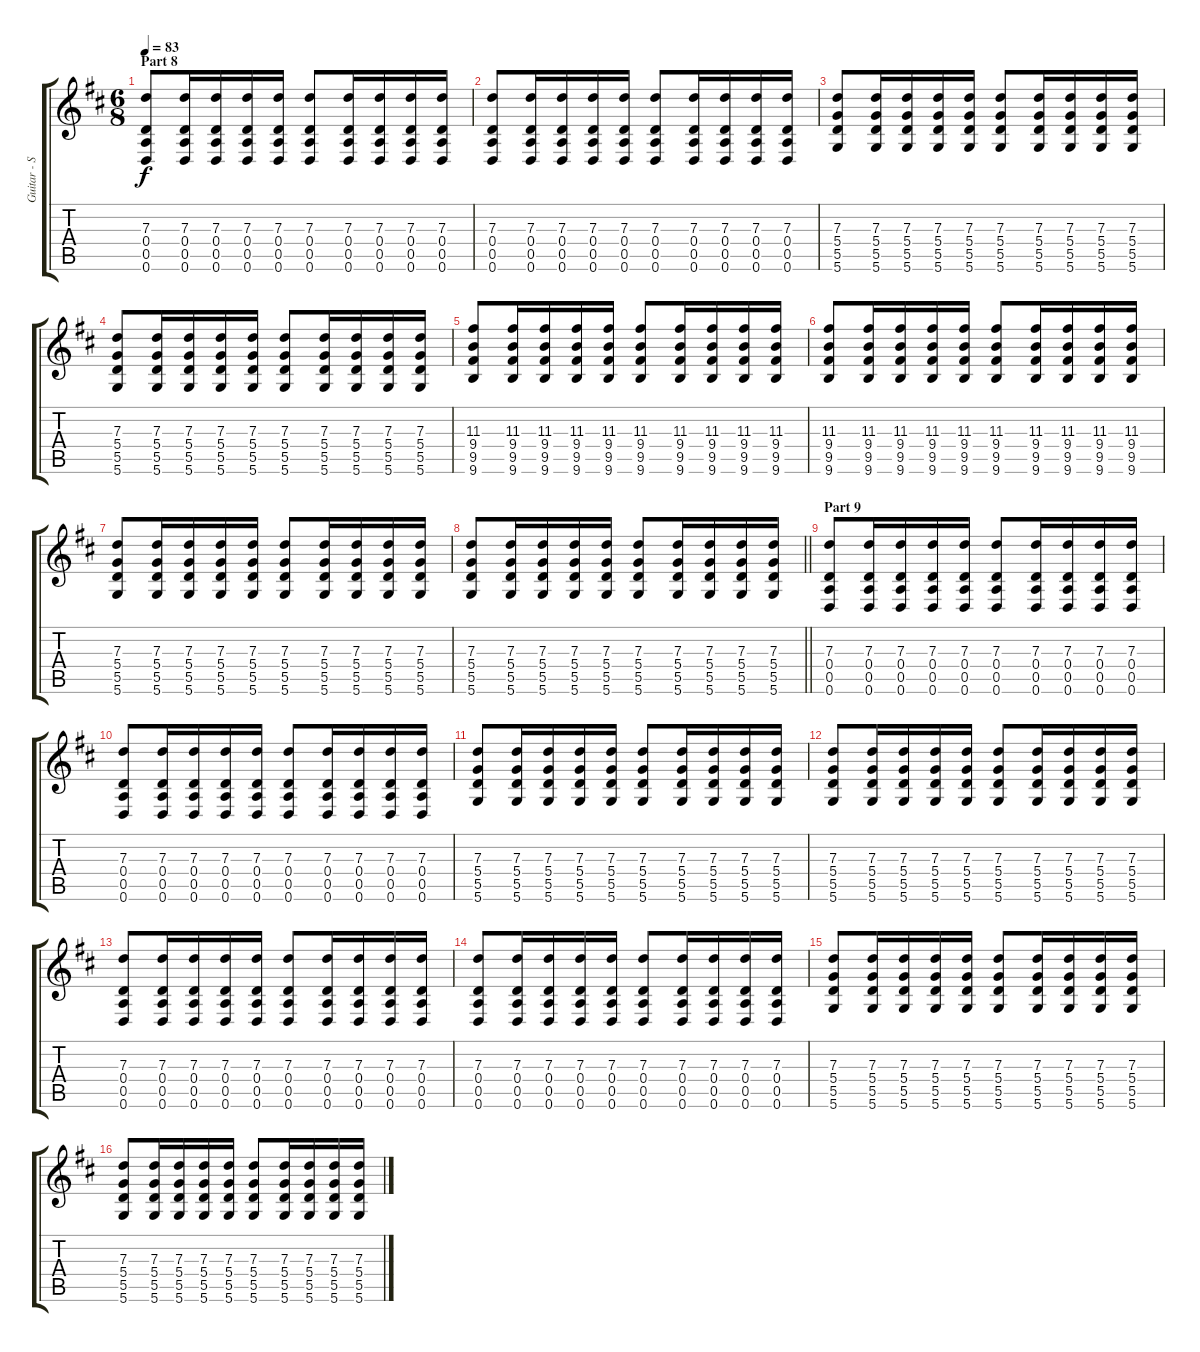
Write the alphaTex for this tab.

\track ("Guitar - Simon Neil" "Guitar - S") {instrument electricguitarclean}
\staff {score tabs}
\tuning (E4 B3 G3 D3 A2 D2) {hide}
\ts (6 8)
\section ("" "Part 8")
\tempo 83
\clef g2
\ks d
(7.3 0.4 0.5 0.6).8{dy f} (7.3 0.4 0.5 0.6).16 (7.3 0.4 0.5 0.6).16 (7.3 0.4 0.5 0.6).16 (7.3 0.4 0.5 0.6).16 (7.3 0.4 0.5 0.6).8 (7.3 0.4 0.5 0.6).16 (7.3 0.4 0.5 0.6).16 (7.3 0.4 0.5 0.6).16 (7.3 0.4 0.5 0.6).16 |
(7.3 0.4 0.5 0.6).8 (7.3 0.4 0.5 0.6).16 (7.3 0.4 0.5 0.6).16 (7.3 0.4 0.5 0.6).16 (7.3 0.4 0.5 0.6).16 (7.3 0.4 0.5 0.6).8 (7.3 0.4 0.5 0.6).16 (7.3 0.4 0.5 0.6).16 (7.3 0.4 0.5 0.6).16 (7.3 0.4 0.5 0.6).16 |
(7.3 5.4 5.5 5.6).8 (7.3 5.4 5.5 5.6).16 (7.3 5.4 5.5 5.6).16 (7.3 5.4 5.5 5.6).16 (7.3 5.4 5.5 5.6).16 (7.3 5.4 5.5 5.6).8 (7.3 5.4 5.5 5.6).16 (7.3 5.4 5.5 5.6).16 (7.3 5.4 5.5 5.6).16 (7.3 5.4 5.5 5.6).16 |
(7.3 5.4 5.5 5.6).8 (7.3 5.4 5.5 5.6).16 (7.3 5.4 5.5 5.6).16 (7.3 5.4 5.5 5.6).16 (7.3 5.4 5.5 5.6).16 (7.3 5.4 5.5 5.6).8 (7.3 5.4 5.5 5.6).16 (7.3 5.4 5.5 5.6).16 (7.3 5.4 5.5 5.6).16 (7.3 5.4 5.5 5.6).16 |
(11.3 9.4 9.5 9.6).8 (11.3 9.4 9.5 9.6).16 (11.3 9.4 9.5 9.6).16 (11.3 9.4 9.5 9.6).16 (11.3 9.4 9.5 9.6).16 (11.3 9.4 9.5 9.6).8 (11.3 9.4 9.5 9.6).16 (11.3 9.4 9.5 9.6).16 (11.3 9.4 9.5 9.6).16 (11.3 9.4 9.5 9.6).16 |
(11.3 9.4 9.5 9.6).8 (11.3 9.4 9.5 9.6).16 (11.3 9.4 9.5 9.6).16 (11.3 9.4 9.5 9.6).16 (11.3 9.4 9.5 9.6).16 (11.3 9.4 9.5 9.6).8 (11.3 9.4 9.5 9.6).16 (11.3 9.4 9.5 9.6).16 (11.3 9.4 9.5 9.6).16 (11.3 9.4 9.5 9.6).16 |
(7.3 5.4 5.5 5.6).8 (7.3 5.4 5.5 5.6).16 (7.3 5.4 5.5 5.6).16 (7.3 5.4 5.5 5.6).16 (7.3 5.4 5.5 5.6).16 (7.3 5.4 5.5 5.6).8 (7.3 5.4 5.5 5.6).16 (7.3 5.4 5.5 5.6).16 (7.3 5.4 5.5 5.6).16 (7.3 5.4 5.5 5.6).16 |
\barLineRight lightlight
(7.3 5.4 5.5 5.6).8 (7.3 5.4 5.5 5.6).16 (7.3 5.4 5.5 5.6).16 (7.3 5.4 5.5 5.6).16 (7.3 5.4 5.5 5.6).16 (7.3 5.4 5.5 5.6).8 (7.3 5.4 5.5 5.6).16 (7.3 5.4 5.5 5.6).16 (7.3 5.4 5.5 5.6).16 (7.3 5.4 5.5 5.6).16 |
\section ("" "Part 9")
(7.3 0.4 0.5 0.6).8 (7.3 0.4 0.5 0.6).16 (7.3 0.4 0.5 0.6).16 (7.3 0.4 0.5 0.6).16 (7.3 0.4 0.5 0.6).16 (7.3 0.4 0.5 0.6).8 (7.3 0.4 0.5 0.6).16 (7.3 0.4 0.5 0.6).16 (7.3 0.4 0.5 0.6).16 (7.3 0.4 0.5 0.6).16 |
(7.3 0.4 0.5 0.6).8 (7.3 0.4 0.5 0.6).16 (7.3 0.4 0.5 0.6).16 (7.3 0.4 0.5 0.6).16 (7.3 0.4 0.5 0.6).16 (7.3 0.4 0.5 0.6).8 (7.3 0.4 0.5 0.6).16 (7.3 0.4 0.5 0.6).16 (7.3 0.4 0.5 0.6).16 (7.3 0.4 0.5 0.6).16 |
(7.3 5.4 5.5 5.6).8 (7.3 5.4 5.5 5.6).16 (7.3 5.4 5.5 5.6).16 (7.3 5.4 5.5 5.6).16 (7.3 5.4 5.5 5.6).16 (7.3 5.4 5.5 5.6).8 (7.3 5.4 5.5 5.6).16 (7.3 5.4 5.5 5.6).16 (7.3 5.4 5.5 5.6).16 (7.3 5.4 5.5 5.6).16 |
(7.3 5.4 5.5 5.6).8 (7.3 5.4 5.5 5.6).16 (7.3 5.4 5.5 5.6).16 (7.3 5.4 5.5 5.6).16 (7.3 5.4 5.5 5.6).16 (7.3 5.4 5.5 5.6).8 (7.3 5.4 5.5 5.6).16 (7.3 5.4 5.5 5.6).16 (7.3 5.4 5.5 5.6).16 (7.3 5.4 5.5 5.6).16 |
(7.3 0.4 0.5 0.6).8 (7.3 0.4 0.5 0.6).16 (7.3 0.4 0.5 0.6).16 (7.3 0.4 0.5 0.6).16 (7.3 0.4 0.5 0.6).16 (7.3 0.4 0.5 0.6).8 (7.3 0.4 0.5 0.6).16 (7.3 0.4 0.5 0.6).16 (7.3 0.4 0.5 0.6).16 (7.3 0.4 0.5 0.6).16 |
(7.3 0.4 0.5 0.6).8 (7.3 0.4 0.5 0.6).16 (7.3 0.4 0.5 0.6).16 (7.3 0.4 0.5 0.6).16 (7.3 0.4 0.5 0.6).16 (7.3 0.4 0.5 0.6).8 (7.3 0.4 0.5 0.6).16 (7.3 0.4 0.5 0.6).16 (7.3 0.4 0.5 0.6).16 (7.3 0.4 0.5 0.6).16 |
(7.3 5.4 5.5 5.6).8 (7.3 5.4 5.5 5.6).16 (7.3 5.4 5.5 5.6).16 (7.3 5.4 5.5 5.6).16 (7.3 5.4 5.5 5.6).16 (7.3 5.4 5.5 5.6).8 (7.3 5.4 5.5 5.6).16 (7.3 5.4 5.5 5.6).16 (7.3 5.4 5.5 5.6).16 (7.3 5.4 5.5 5.6).16 |
(7.3 5.4 5.5 5.6).8 (7.3 5.4 5.5 5.6).16 (7.3 5.4 5.5 5.6).16 (7.3 5.4 5.5 5.6).16 (7.3 5.4 5.5 5.6).16 (7.3 5.4 5.5 5.6).8 (7.3 5.4 5.5 5.6).16 (7.3 5.4 5.5 5.6).16 (7.3 5.4 5.5 5.6).16 (7.3 5.4 5.5 5.6).16
